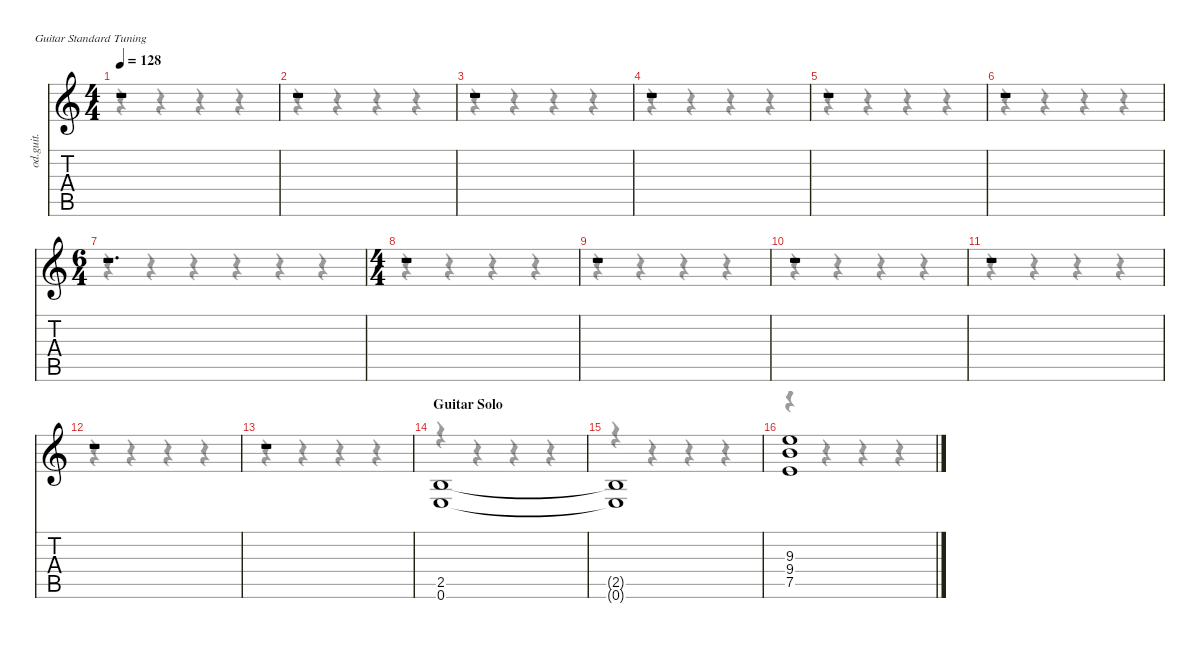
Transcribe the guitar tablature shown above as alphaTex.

\defaultSystemsLayout 4
\hideDynamics
\bracketExtendMode nobrackets
\track ("Backing Guitar 1" "od.guit.") {instrument overdrivenguitar}
\staff {score tabs}
\tuning (E4 B3 G3 D3 A2 E2)
\voice
\ts (4 4)
\tempo 128
\clef g2
\ks c
r.1{dy f} |
r.1 |
r.1 |
r.1 |
r.1 |
r.1 |
\ts (6 4)
\beaming (8 3 3 3 3)
r.1{d} |
\ts (4 4)
\beaming (8 2 2 2 2)
r.1 |
r.1 |
r.1 |
r.1 |
r.1 |
r.1 |
\section ("" "Guitar Solo")
(2.5 0.6).1 |
(2.5{t} 0.6{t}).1 |
(9.3 9.4 7.5).1
\voice
\clef g2
\ottava regular
\simile none
\ks c
r.4{dy mf} r.4 r.4 r.4 |
r.4 r.4 r.4 r.4 |
r.4 r.4 r.4 r.4 |
r.4 r.4 r.4 r.4 |
r.4 r.4 r.4 r.4 |
r.4 r.4 r.4 r.4 |
r.4 r.4 r.4 r.4 r.4 r.4 |
r.4 r.4 r.4 r.4 |
r.4 r.4 r.4 r.4 |
r.4 r.4 r.4 r.4 |
r.4 r.4 r.4 r.4 |
r.4 r.4 r.4 r.4 |
r.4 r.4 r.4 r.4 |
r.4 r.4 r.4 r.4 |
r.4 r.4 r.4 r.4 |
r.4 r.4 r.4 r.4
